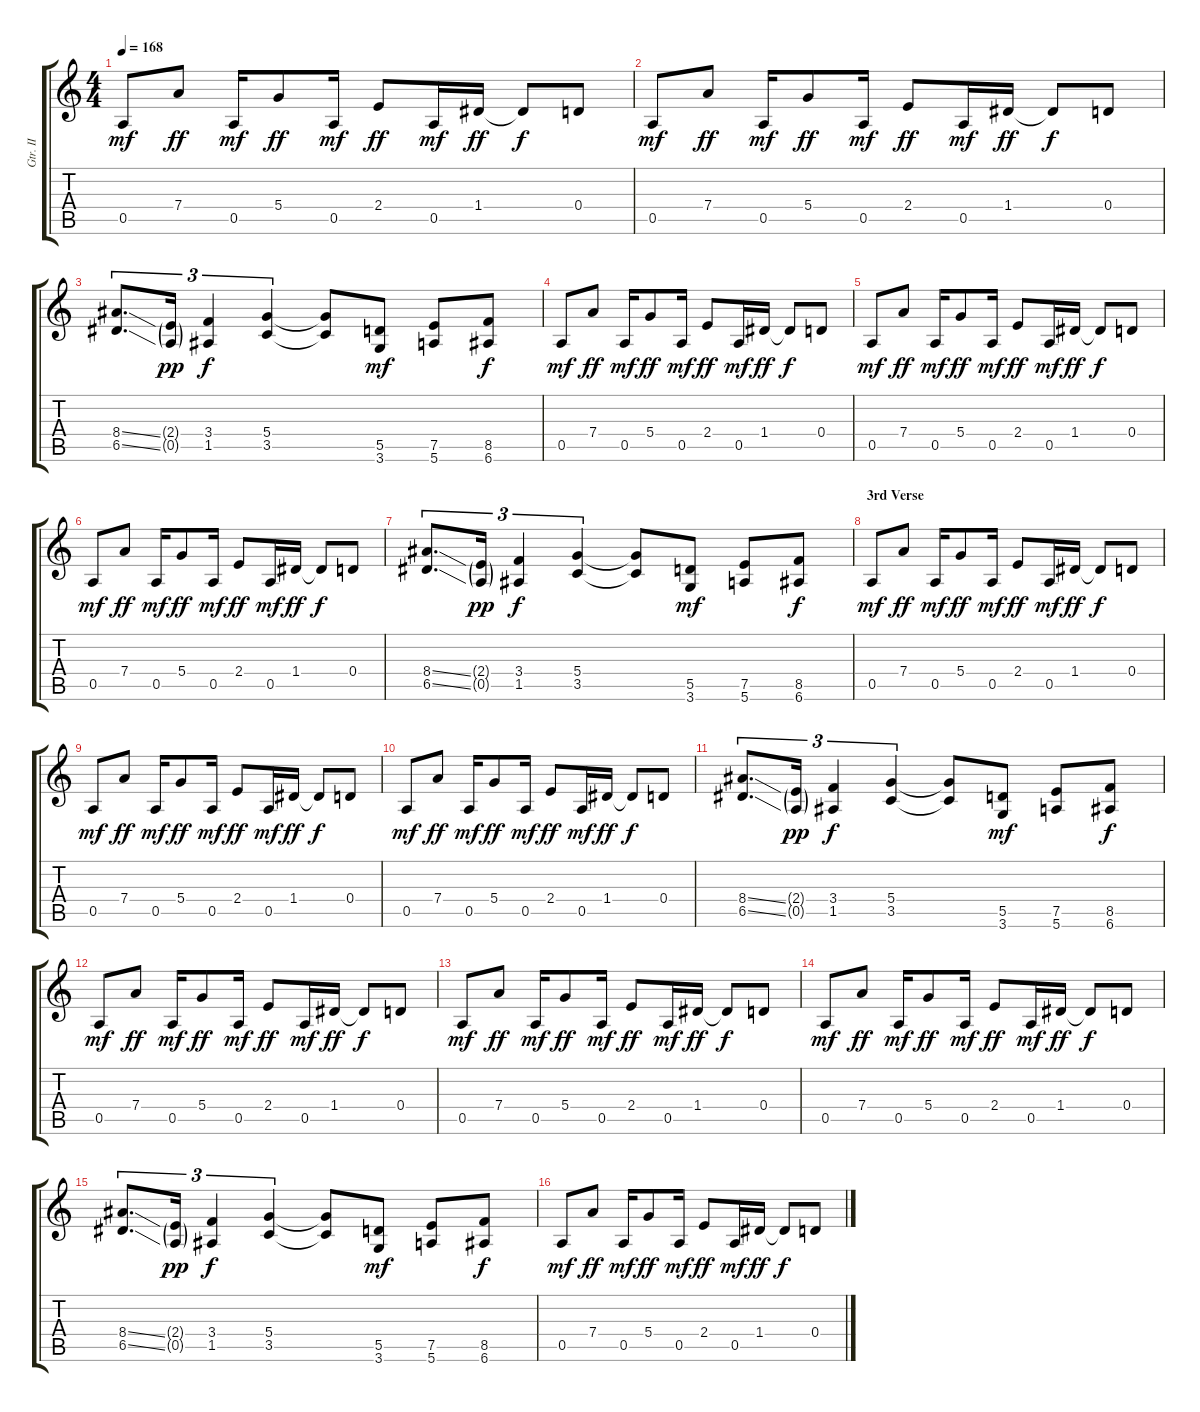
\track ("Gtr. II" "Gtr. II") {instrument overdrivenguitar}
\staff {score tabs}
\tuning (E4 B3 G3 D3 A2 E2) {hide}
\ts (4 4)
\tempo 168
\clef g2
\ks c
0.5.8{dy mf} 7.4.8{dy ff} 0.5.16{dy mf} 5.4.8{dy ff} 0.5.16{dy mf} 2.4.8{dy ff} 0.5.16{dy mf} 1.4.16{dy ff} 1.4{t}.8{dy f} 0.4.8 |
0.5.8{dy mf} 7.4.8{dy ff} 0.5.16{dy mf} 5.4.8{dy ff} 0.5.16{dy mf} 2.4.8{dy ff} 0.5.16{dy mf} 1.4.16{dy ff} 1.4{t}.8{dy f} 0.4.8 |
(8.4{ss} 6.5{ss}).8{d tu (3 2)} (2.4{g} 0.5{g}).16{tu (3 2) dy pp} (3.4 1.5).4{tu (3 2) dy f} (5.4 3.5).4{tu (3 2)} (5.4{t} 3.5{t}).8 (5.5 3.6).8{dy mf} (7.5 5.6).8 (8.5 6.6).8{dy f} |
0.5.8{dy mf} 7.4.8{dy ff} 0.5.16{dy mf} 5.4.8{dy ff} 0.5.16{dy mf} 2.4.8{dy ff} 0.5.16{dy mf} 1.4.16{dy ff} 1.4{t}.8{dy f} 0.4.8 |
0.5.8{dy mf} 7.4.8{dy ff} 0.5.16{dy mf} 5.4.8{dy ff} 0.5.16{dy mf} 2.4.8{dy ff} 0.5.16{dy mf} 1.4.16{dy ff} 1.4{t}.8{dy f} 0.4.8 |
0.5.8{dy mf} 7.4.8{dy ff} 0.5.16{dy mf} 5.4.8{dy ff} 0.5.16{dy mf} 2.4.8{dy ff} 0.5.16{dy mf} 1.4.16{dy ff} 1.4{t}.8{dy f} 0.4.8 |
(8.4{ss} 6.5{ss}).8{d tu (3 2)} (2.4{g} 0.5{g}).16{tu (3 2) dy pp} (3.4 1.5).4{tu (3 2) dy f} (5.4 3.5).4{tu (3 2)} (5.4{t} 3.5{t}).8 (5.5 3.6).8{dy mf} (7.5 5.6).8 (8.5 6.6).8{dy f} |
\section ("" "3rd Verse")
0.5.8{dy mf} 7.4.8{dy ff} 0.5.16{dy mf} 5.4.8{dy ff} 0.5.16{dy mf} 2.4.8{dy ff} 0.5.16{dy mf} 1.4.16{dy ff} 1.4{t}.8{dy f} 0.4.8 |
0.5.8{dy mf} 7.4.8{dy ff} 0.5.16{dy mf} 5.4.8{dy ff} 0.5.16{dy mf} 2.4.8{dy ff} 0.5.16{dy mf} 1.4.16{dy ff} 1.4{t}.8{dy f} 0.4.8 |
0.5.8{dy mf} 7.4.8{dy ff} 0.5.16{dy mf} 5.4.8{dy ff} 0.5.16{dy mf} 2.4.8{dy ff} 0.5.16{dy mf} 1.4.16{dy ff} 1.4{t}.8{dy f} 0.4.8 |
(8.4{ss} 6.5{ss}).8{d tu (3 2)} (2.4{g} 0.5{g}).16{tu (3 2) dy pp} (3.4 1.5).4{tu (3 2) dy f} (5.4 3.5).4{tu (3 2)} (5.4{t} 3.5{t}).8 (5.5 3.6).8{dy mf} (7.5 5.6).8 (8.5 6.6).8{dy f} |
0.5.8{dy mf} 7.4.8{dy ff} 0.5.16{dy mf} 5.4.8{dy ff} 0.5.16{dy mf} 2.4.8{dy ff} 0.5.16{dy mf} 1.4.16{dy ff} 1.4{t}.8{dy f} 0.4.8 |
0.5.8{dy mf} 7.4.8{dy ff} 0.5.16{dy mf} 5.4.8{dy ff} 0.5.16{dy mf} 2.4.8{dy ff} 0.5.16{dy mf} 1.4.16{dy ff} 1.4{t}.8{dy f} 0.4.8 |
0.5.8{dy mf} 7.4.8{dy ff} 0.5.16{dy mf} 5.4.8{dy ff} 0.5.16{dy mf} 2.4.8{dy ff} 0.5.16{dy mf} 1.4.16{dy ff} 1.4{t}.8{dy f} 0.4.8 |
(8.4{ss} 6.5{ss}).8{d tu (3 2)} (2.4{g} 0.5{g}).16{tu (3 2) dy pp} (3.4 1.5).4{tu (3 2) dy f} (5.4 3.5).4{tu (3 2)} (5.4{t} 3.5{t}).8 (5.5 3.6).8{dy mf} (7.5 5.6).8 (8.5 6.6).8{dy f} |
0.5.8{dy mf} 7.4.8{dy ff} 0.5.16{dy mf} 5.4.8{dy ff} 0.5.16{dy mf} 2.4.8{dy ff} 0.5.16{dy mf} 1.4.16{dy ff} 1.4{t}.8{dy f} 0.4.8
